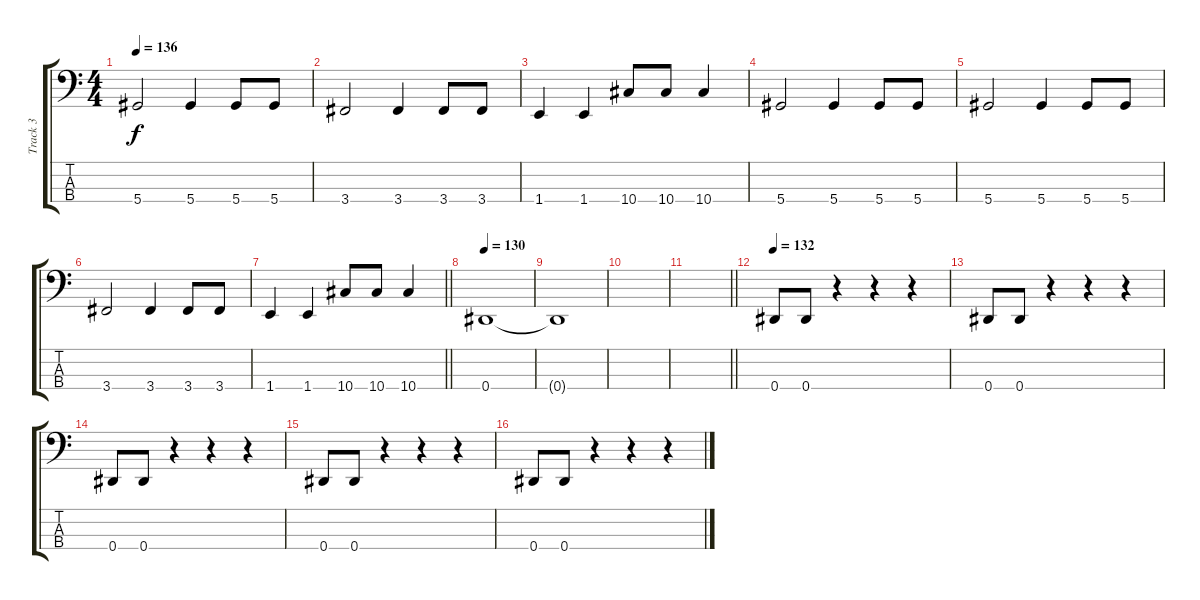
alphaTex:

\track ("Track 3" "Track 3") {instrument electricbasspick}
\staff {score tabs}
\tuning (Gb2 Db2 Ab1 Eb1) {hide}
\ts (4 4)
\tempo 136
\clef f4
\ks c
5.4.2{dy f} 5.4.4 5.4.8 5.4.8 |
3.4.2 3.4.4 3.4.8 3.4.8 |
1.4.4 1.4.4 10.4.8 10.4.8 10.4.4 |
5.4.2 5.4.4 5.4.8 5.4.8 |
5.4.2 5.4.4 5.4.8 5.4.8 |
3.4.2 3.4.4 3.4.8 3.4.8 |
\barLineRight lightlight
1.4.4 1.4.4 10.4.8 10.4.8 10.4.4 |
\section ("" "")
\tempo 130
0.4.1 |
0.4{t}.1 |
|
\barLineRight lightlight
|
\section ("" "")
\tempo 132
0.4.8 0.4.8 r.4 r.4 r.4 |
0.4.8 0.4.8 r.4 r.4 r.4 |
0.4.8 0.4.8 r.4 r.4 r.4 |
0.4.8 0.4.8 r.4 r.4 r.4 |
0.4.8 0.4.8 r.4 r.4 r.4
